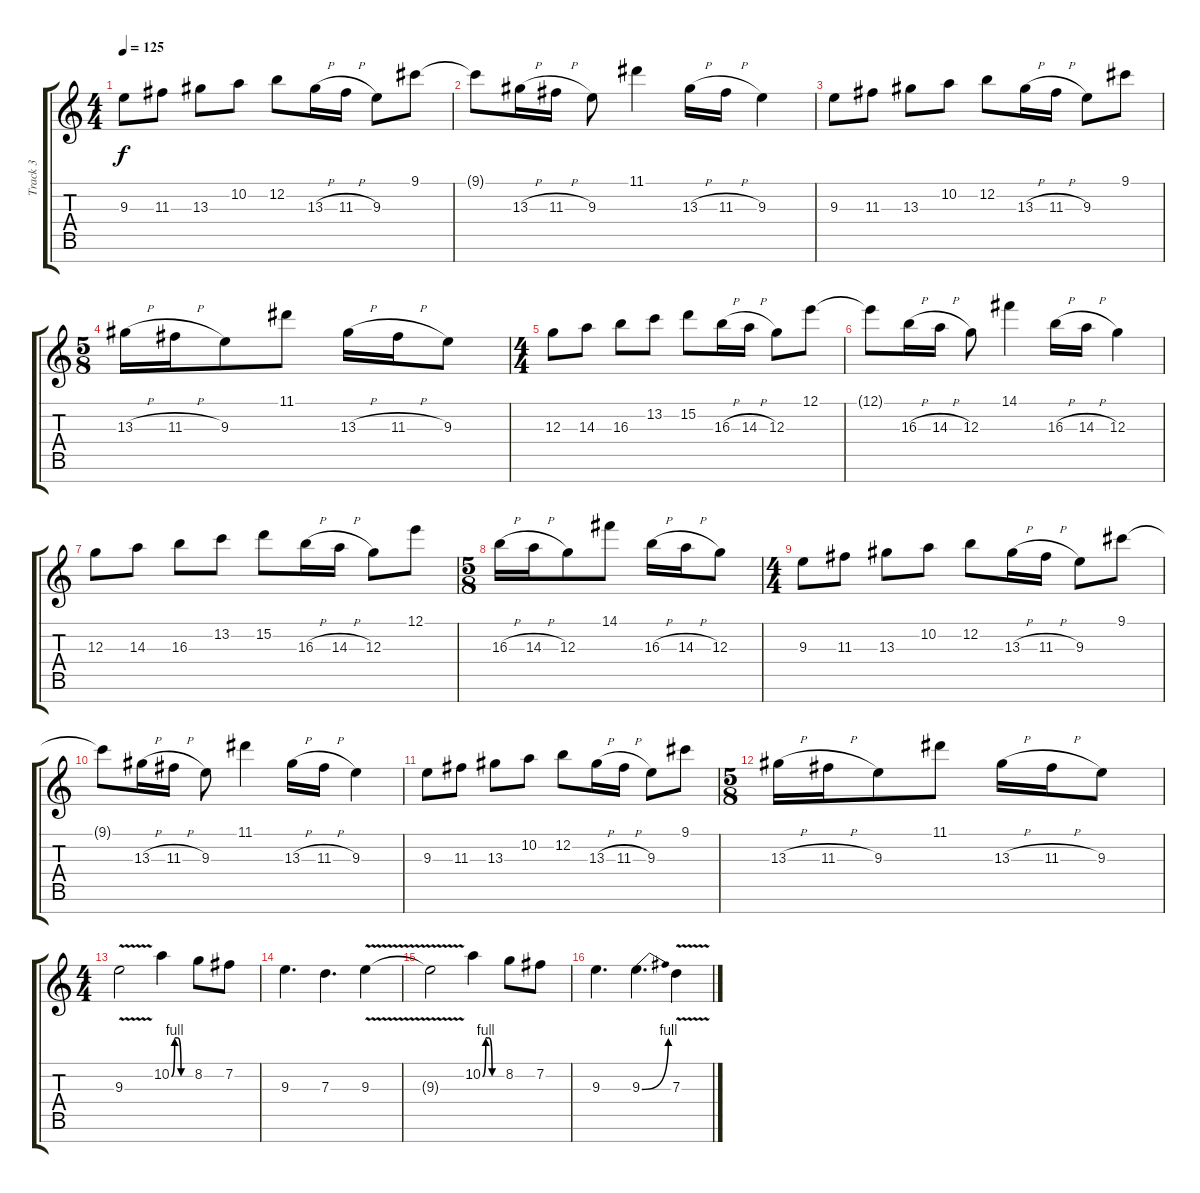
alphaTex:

\track ("Track 3" "Track 3") {instrument distortionguitar}
\staff {score tabs}
\tuning (E4 B3 G3 D3 A2 E2 B1) {hide}
\ts (4 4)
\tempo 125
\clef g2
\ks c
9.3.8{dy f} 11.3.8 13.3.8 10.2.8 12.2.8 13.3{h}.16 11.3{h}.16 9.3.8 9.1.8 |
9.1{t}.8 13.3{h}.16 11.3{h}.16 9.3.8 11.1.4 13.3{h}.16 11.3{h}.16 9.3.4 |
9.3.8 11.3.8 13.3.8 10.2.8 12.2.8 13.3{h}.16 11.3{h}.16 9.3.8 9.1.8 |
\ts (5 8)
13.3{h}.16 11.3{h}.16 9.3.8 11.1.8 13.3{h}.16 11.3{h}.16 9.3.8 |
\ts (4 4)
12.3.8 14.3.8 16.3.8 13.2.8 15.2.8 16.3{h}.16 14.3{h}.16 12.3.8 12.1.8 |
12.1{t}.8 16.3{h}.16 14.3{h}.16 12.3.8 14.1.4 16.3{h}.16 14.3{h}.16 12.3.4 |
12.3.8 14.3.8 16.3.8 13.2.8 15.2.8 16.3{h}.16 14.3{h}.16 12.3.8 12.1.8 |
\ts (5 8)
16.3{h}.16 14.3{h}.16 12.3.8 14.1.8 16.3{h}.16 14.3{h}.16 12.3.8 |
\ts (4 4)
9.3.8 11.3.8 13.3.8 10.2.8 12.2.8 13.3{h}.16 11.3{h}.16 9.3.8 9.1.8 |
9.1{t}.8 13.3{h}.16 11.3{h}.16 9.3.8 11.1.4 13.3{h}.16 11.3{h}.16 9.3.4 |
9.3.8 11.3.8 13.3.8 10.2.8 12.2.8 13.3{h}.16 11.3{h}.16 9.3.8 9.1.8 |
\ts (5 8)
13.3{h}.16 11.3{h}.16 9.3.8 11.1.8 13.3{h}.16 11.3{h}.16 9.3.8 |
\ts (4 4)
9.3{v}.2 10.2{be (custom 0 0 10 4 20 4 30 0 60 0)}.4 8.2.8 7.2.8 |
9.3.4{d} 7.3.4{d} 9.3{v}.4 |
9.3{t}.2 10.2{be (custom 0 0 10 4 20 4 30 0 60 0)}.4 8.2.8 7.2.8 |
9.3.4{d} 9.3{be (bend 0 0 60 4)}.4{d} 7.3{v}.4
